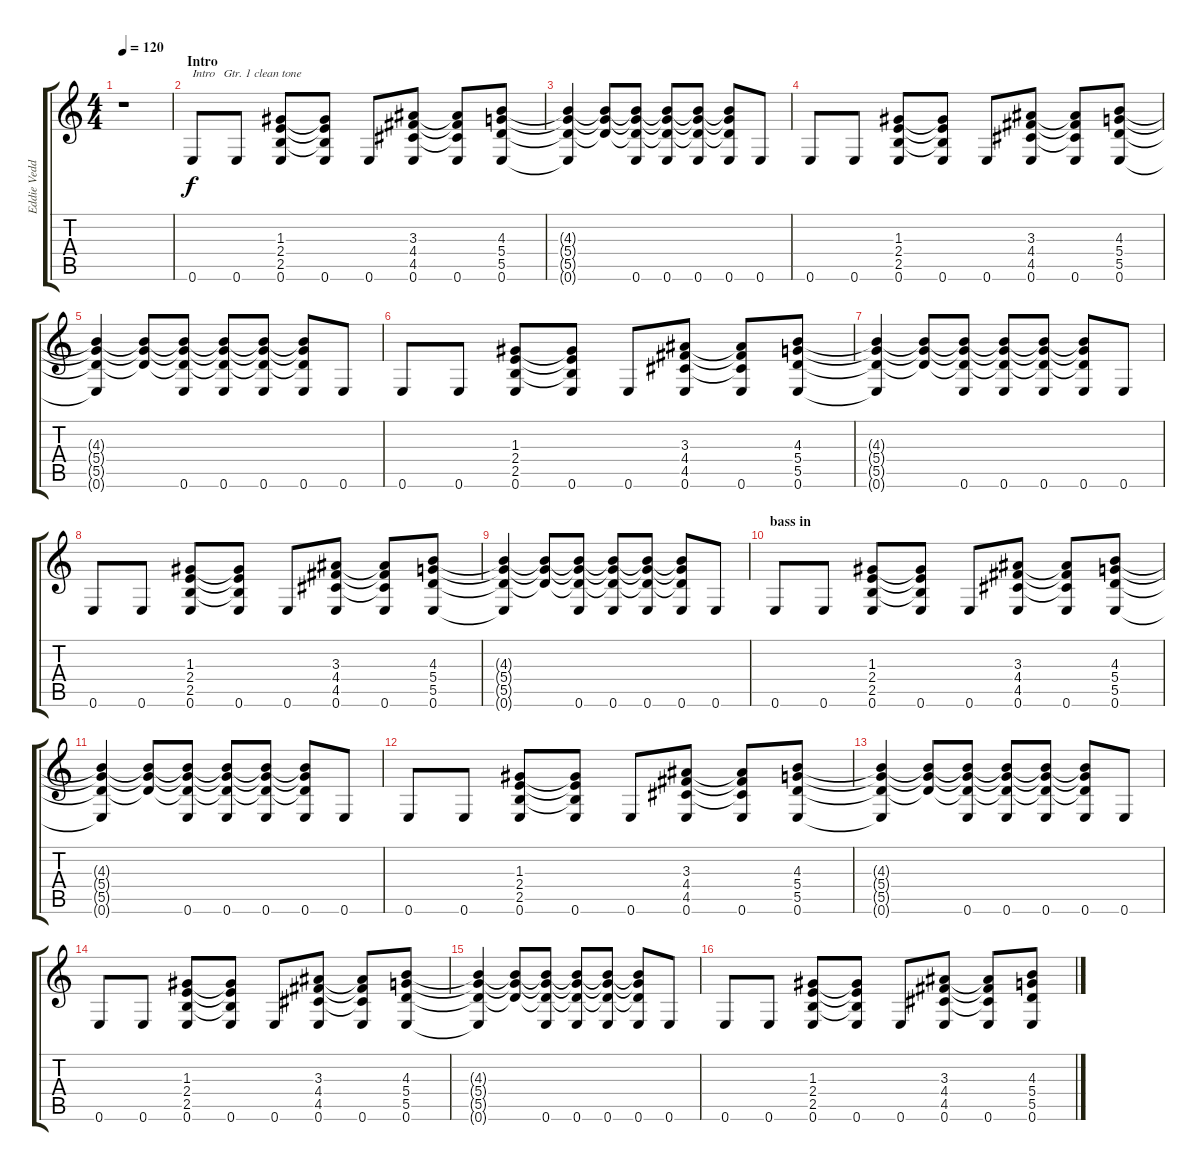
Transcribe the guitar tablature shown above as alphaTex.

\track ("Eddie Vedder (main guitar)" "Eddie Vedd") {instrument electricguitarjazz}
\staff {score tabs}
\tuning (E4 B3 G3 D3 A2 E2) {hide}
\ts (4 4)
\tempo 120
\clef g2
\ks c
r.1{dy f instrument electricguitarjazz} |
\section ("" "Intro")
0.6.8{txt "Intro   Gtr. 1 clean tone"} 0.6.8 (1.3 2.4 2.5 0.6).8 (1.3{t} 2.4{t} 2.5{t} 0.6).8 0.6.8 (3.3 4.4 4.5 0.6).8 (3.3{t} 4.4{t} 4.5{t} 0.6).8 (4.3 5.4 5.5 0.6).8 |
(4.3{t} 5.4{t} 5.5{t} 0.6{t}).4 (4.3{t} 5.4{t} 5.5{t}).8 (4.3{t} 5.4{t} 5.5{t} 0.6).8 (4.3{t} 5.4{t} 5.5{t} 0.6).8 (4.3{t} 5.4{t} 5.5{t} 0.6).8 (4.3{t} 5.4{t} 5.5{t} 0.6).8 0.6.8 |
0.6.8 0.6.8 (1.3 2.4 2.5 0.6).8 (1.3{t} 2.4{t} 2.5{t} 0.6).8 0.6.8 (3.3 4.4 4.5 0.6).8 (3.3{t} 4.4{t} 4.5{t} 0.6).8 (4.3 5.4 5.5 0.6).8 |
(4.3{t} 5.4{t} 5.5{t} 0.6{t}).4 (4.3{t} 5.4{t} 5.5{t}).8 (4.3{t} 5.4{t} 5.5{t} 0.6).8 (4.3{t} 5.4{t} 5.5{t} 0.6).8 (4.3{t} 5.4{t} 5.5{t} 0.6).8 (4.3{t} 5.4{t} 5.5{t} 0.6).8 0.6.8 |
0.6.8 0.6.8 (1.3 2.4 2.5 0.6).8 (1.3{t} 2.4{t} 2.5{t} 0.6).8 0.6.8 (3.3 4.4 4.5 0.6).8 (3.3{t} 4.4{t} 4.5{t} 0.6).8 (4.3 5.4 5.5 0.6).8 |
(4.3{t} 5.4{t} 5.5{t} 0.6{t}).4 (4.3{t} 5.4{t} 5.5{t}).8 (4.3{t} 5.4{t} 5.5{t} 0.6).8 (4.3{t} 5.4{t} 5.5{t} 0.6).8 (4.3{t} 5.4{t} 5.5{t} 0.6).8 (4.3{t} 5.4{t} 5.5{t} 0.6).8 0.6.8 |
0.6.8 0.6.8 (1.3 2.4 2.5 0.6).8 (1.3{t} 2.4{t} 2.5{t} 0.6).8 0.6.8 (3.3 4.4 4.5 0.6).8 (3.3{t} 4.4{t} 4.5{t} 0.6).8 (4.3 5.4 5.5 0.6).8 |
(4.3{t} 5.4{t} 5.5{t} 0.6{t}).4 (4.3{t} 5.4{t} 5.5{t}).8 (4.3{t} 5.4{t} 5.5{t} 0.6).8 (4.3{t} 5.4{t} 5.5{t} 0.6).8 (4.3{t} 5.4{t} 5.5{t} 0.6).8 (4.3{t} 5.4{t} 5.5{t} 0.6).8 0.6.8 |
\section ("" "bass in")
0.6.8 0.6.8 (1.3 2.4 2.5 0.6).8 (1.3{t} 2.4{t} 2.5{t} 0.6).8 0.6.8 (3.3 4.4 4.5 0.6).8 (3.3{t} 4.4{t} 4.5{t} 0.6).8 (4.3 5.4 5.5 0.6).8 |
(4.3{t} 5.4{t} 5.5{t} 0.6{t}).4 (4.3{t} 5.4{t} 5.5{t}).8 (4.3{t} 5.4{t} 5.5{t} 0.6).8 (4.3{t} 5.4{t} 5.5{t} 0.6).8 (4.3{t} 5.4{t} 5.5{t} 0.6).8 (4.3{t} 5.4{t} 5.5{t} 0.6).8 0.6.8 |
0.6.8 0.6.8 (1.3 2.4 2.5 0.6).8 (1.3{t} 2.4{t} 2.5{t} 0.6).8 0.6.8 (3.3 4.4 4.5 0.6).8 (3.3{t} 4.4{t} 4.5{t} 0.6).8 (4.3 5.4 5.5 0.6).8 |
(4.3{t} 5.4{t} 5.5{t} 0.6{t}).4 (4.3{t} 5.4{t} 5.5{t}).8 (4.3{t} 5.4{t} 5.5{t} 0.6).8 (4.3{t} 5.4{t} 5.5{t} 0.6).8 (4.3{t} 5.4{t} 5.5{t} 0.6).8 (4.3{t} 5.4{t} 5.5{t} 0.6).8 0.6.8 |
0.6.8 0.6.8 (1.3 2.4 2.5 0.6).8 (1.3{t} 2.4{t} 2.5{t} 0.6).8 0.6.8 (3.3 4.4 4.5 0.6).8 (3.3{t} 4.4{t} 4.5{t} 0.6).8 (4.3 5.4 5.5 0.6).8 |
(4.3{t} 5.4{t} 5.5{t} 0.6{t}).4 (4.3{t} 5.4{t} 5.5{t}).8 (4.3{t} 5.4{t} 5.5{t} 0.6).8 (4.3{t} 5.4{t} 5.5{t} 0.6).8 (4.3{t} 5.4{t} 5.5{t} 0.6).8 (4.3{t} 5.4{t} 5.5{t} 0.6).8 0.6.8 |
0.6.8 0.6.8 (1.3 2.4 2.5 0.6).8 (1.3{t} 2.4{t} 2.5{t} 0.6).8 0.6.8 (3.3 4.4 4.5 0.6).8 (3.3{t} 4.4{t} 4.5{t} 0.6).8 (4.3 5.4 5.5 0.6).8
